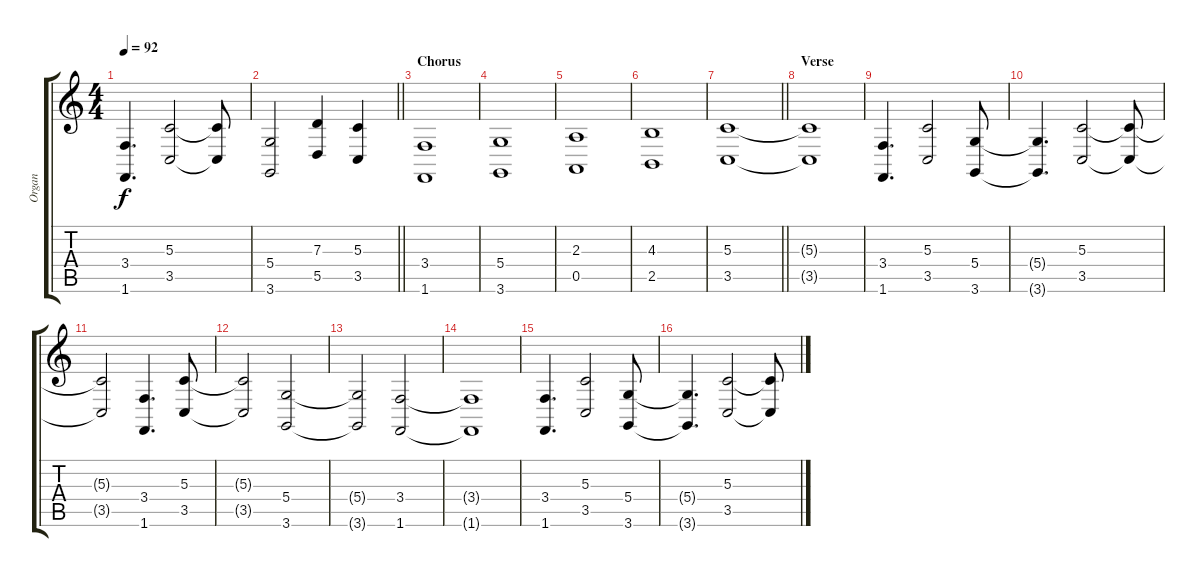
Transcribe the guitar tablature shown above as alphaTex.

\track ("Organ" "Organ") {instrument synthstrings1}
\staff {score tabs}
\tuning (E4 B3 G3 D3 A2 E2) {hide}
\ts (4 4)
\tempo 92
\clef g2
\ks c
(3.4 1.6).4{d dy f} (5.3 3.5).2 (5.3{t} 3.5{t}).8 |
\barLineRight lightlight
(5.4 3.6).2 (7.3 5.5).4 (5.3 3.5).4 |
\section ("" "Chorus")
(3.4 1.6).1 |
(5.4 3.6).1 |
(2.3 0.5).1 |
(4.3 2.5).1 |
\barLineRight lightlight
(5.3 3.5).1 |
\section ("" "Verse")
(5.3{t} 3.5{t}).1 |
(3.4 1.6).4{d} (5.3 3.5).2 (5.4 3.6).8 |
(5.4{t} 3.6{t}).4{d} (5.3 3.5).2 (5.3{t} 3.5{t}).8 |
(5.3{t} 3.5{t}).2 (3.4 1.6).4{d} (5.3 3.5).8 |
(5.3{t} 3.5{t}).2 (5.4 3.6).2 |
(5.4{t} 3.6{t}).2 (3.4 1.6).2 |
(3.4{t} 1.6{t}).1 |
(3.4 1.6).4{d} (5.3 3.5).2 (5.4 3.6).8 |
(5.4{t} 3.6{t}).4{d} (5.3 3.5).2 (5.3{t} 3.5{t}).8
